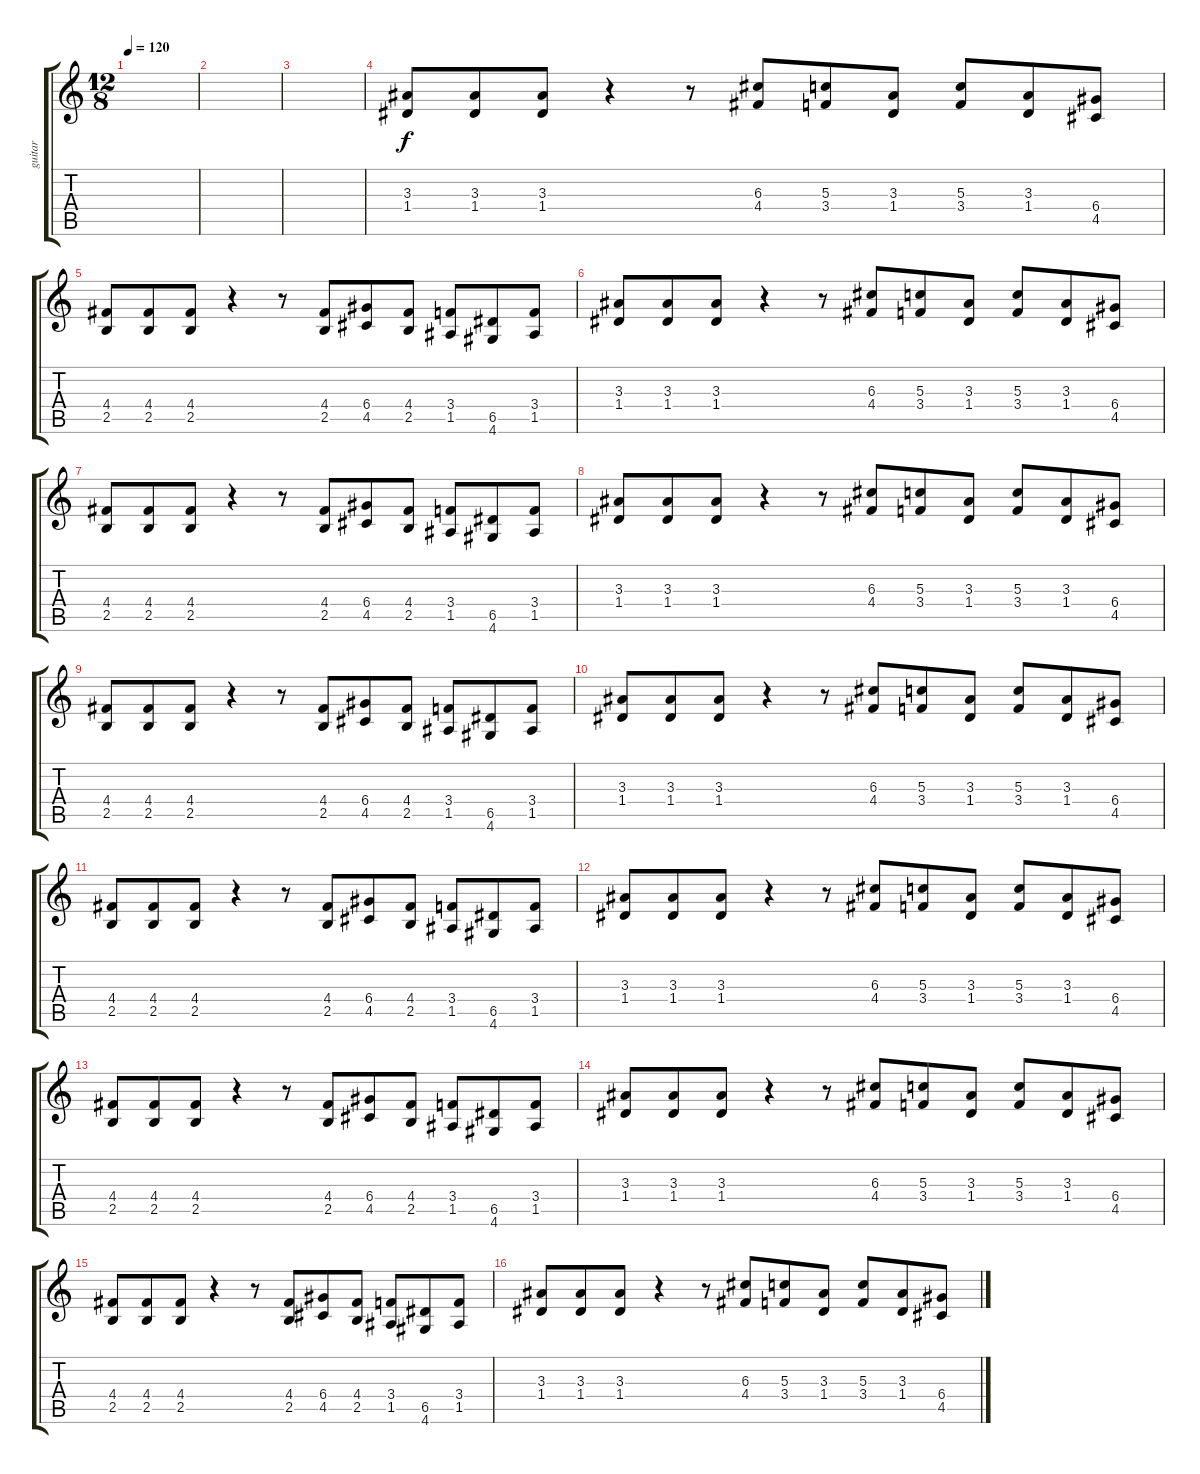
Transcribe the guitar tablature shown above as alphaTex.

\track ("guitar " "guitar ") {instrument distortionguitar}
\staff {score tabs}
\tuning (E4 B3 G3 D3 A2 E2) {hide}
\ts (12 8)
\tempo 120
\clef g2
\ks c
|
|
|
(3.3 1.4).8 (3.3 1.4).8 (3.3 1.4).8 r.4 r.8 (6.3 4.4).8 (5.3 3.4).8 (3.3 1.4).8 (5.3 3.4).8 (3.3 1.4).8 (6.4 4.5).8 |
(4.4 2.5).8 (4.4 2.5).8 (4.4 2.5).8 r.4 r.8 (4.4 2.5).8 (6.4 4.5).8 (4.4 2.5).8 (3.4 1.5).8 (6.5 4.6).8 (3.4 1.5).8 |
(3.3 1.4).8 (3.3 1.4).8 (3.3 1.4).8 r.4 r.8 (6.3 4.4).8 (5.3 3.4).8 (3.3 1.4).8 (5.3 3.4).8 (3.3 1.4).8 (6.4 4.5).8 |
(4.4 2.5).8 (4.4 2.5).8 (4.4 2.5).8 r.4 r.8 (4.4 2.5).8 (6.4 4.5).8 (4.4 2.5).8 (3.4 1.5).8 (6.5 4.6).8 (3.4 1.5).8 |
(3.3 1.4).8 (3.3 1.4).8 (3.3 1.4).8 r.4 r.8 (6.3 4.4).8 (5.3 3.4).8 (3.3 1.4).8 (5.3 3.4).8 (3.3 1.4).8 (6.4 4.5).8 |
(4.4 2.5).8 (4.4 2.5).8 (4.4 2.5).8 r.4 r.8 (4.4 2.5).8 (6.4 4.5).8 (4.4 2.5).8 (3.4 1.5).8 (6.5 4.6).8 (3.4 1.5).8 |
(3.3 1.4).8 (3.3 1.4).8 (3.3 1.4).8 r.4 r.8 (6.3 4.4).8 (5.3 3.4).8 (3.3 1.4).8 (5.3 3.4).8 (3.3 1.4).8 (6.4 4.5).8 |
(4.4 2.5).8 (4.4 2.5).8 (4.4 2.5).8 r.4 r.8 (4.4 2.5).8 (6.4 4.5).8 (4.4 2.5).8 (3.4 1.5).8 (6.5 4.6).8 (3.4 1.5).8 |
(3.3 1.4).8 (3.3 1.4).8 (3.3 1.4).8 r.4 r.8 (6.3 4.4).8 (5.3 3.4).8 (3.3 1.4).8 (5.3 3.4).8 (3.3 1.4).8 (6.4 4.5).8 |
(4.4 2.5).8 (4.4 2.5).8 (4.4 2.5).8 r.4 r.8 (4.4 2.5).8 (6.4 4.5).8 (4.4 2.5).8 (3.4 1.5).8 (6.5 4.6).8 (3.4 1.5).8 |
(3.3 1.4).8 (3.3 1.4).8 (3.3 1.4).8 r.4 r.8 (6.3 4.4).8 (5.3 3.4).8 (3.3 1.4).8 (5.3 3.4).8 (3.3 1.4).8 (6.4 4.5).8 |
(4.4 2.5).8 (4.4 2.5).8 (4.4 2.5).8 r.4 r.8 (4.4 2.5).8 (6.4 4.5).8 (4.4 2.5).8 (3.4 1.5).8 (6.5 4.6).8 (3.4 1.5).8 |
(3.3 1.4).8 (3.3 1.4).8 (3.3 1.4).8 r.4 r.8 (6.3 4.4).8 (5.3 3.4).8 (3.3 1.4).8 (5.3 3.4).8 (3.3 1.4).8 (6.4 4.5).8
